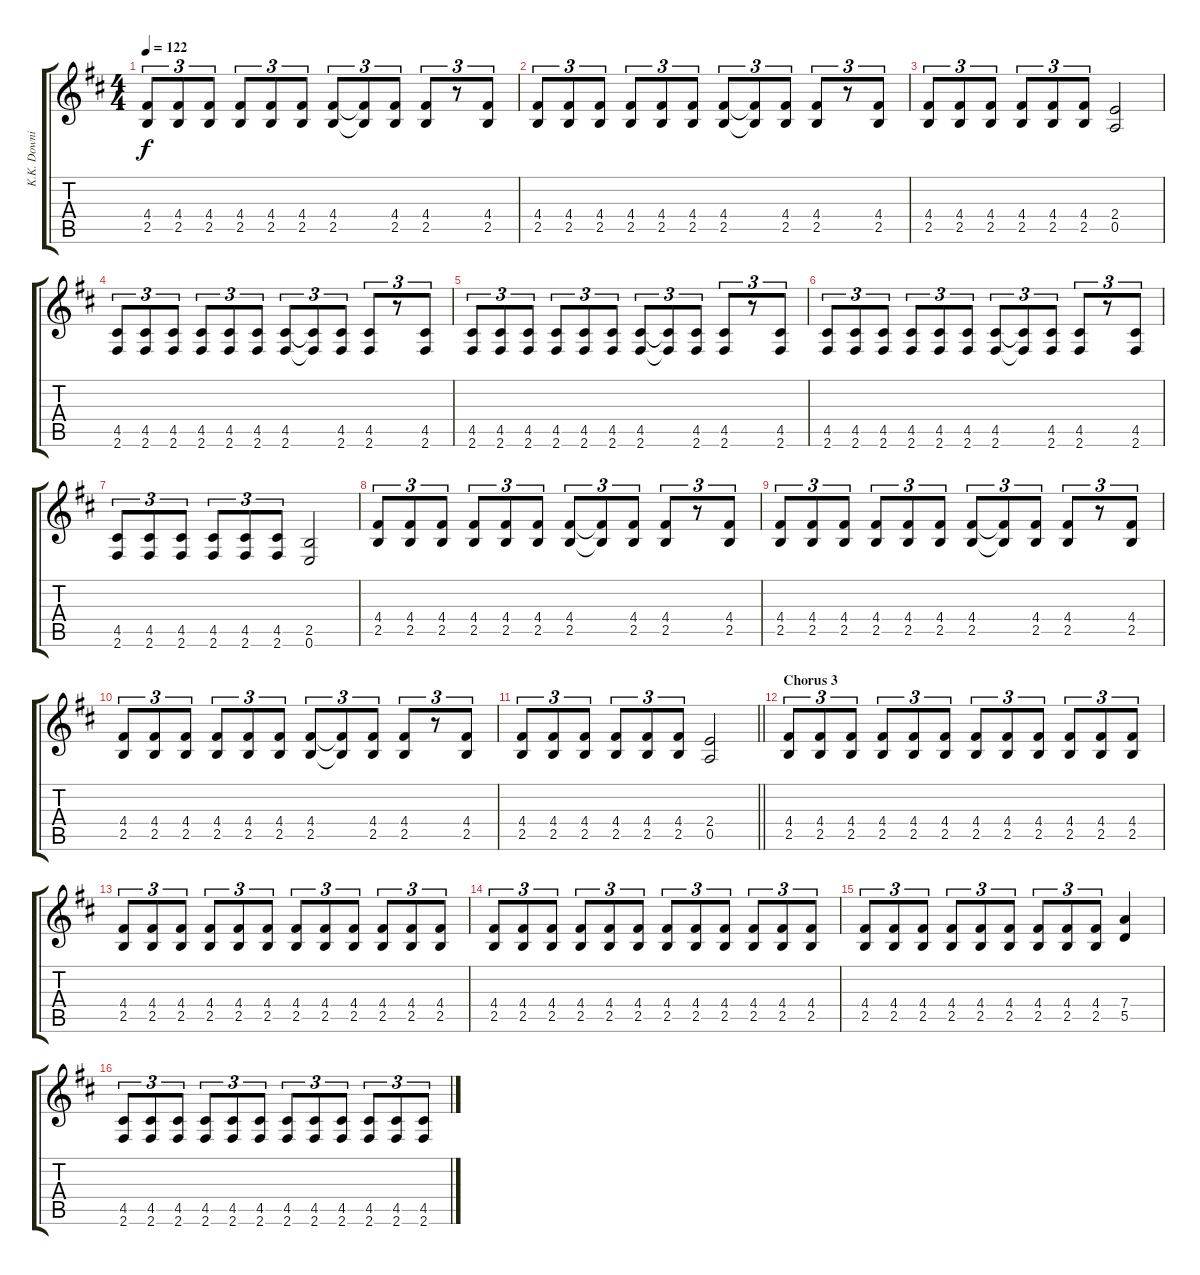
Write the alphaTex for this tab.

\track ("K.K. Downing" "K.K. Downi") {instrument distortionguitar}
\staff {score tabs}
\tuning (E4 B3 G3 D3 A2 E2) {hide}
\ts (4 4)
\tempo 122
\clef g2
\ks d
(4.4 2.5).8{tu (3 2) dy f} (4.4 2.5).8{tu (3 2)} (4.4 2.5).8{tu (3 2)} (4.4 2.5).8{tu (3 2)} (4.4 2.5).8{tu (3 2)} (4.4 2.5).8{tu (3 2)} (4.4 2.5).8{tu (3 2)} (4.4{t} 2.5{t}).8{tu (3 2)} (4.4 2.5).8{tu (3 2)} (4.4 2.5).8{tu (3 2)} r.8{tu (3 2)} (4.4 2.5).8{tu (3 2)} |
(4.4 2.5).8{tu (3 2)} (4.4 2.5).8{tu (3 2)} (4.4 2.5).8{tu (3 2)} (4.4 2.5).8{tu (3 2)} (4.4 2.5).8{tu (3 2)} (4.4 2.5).8{tu (3 2)} (4.4 2.5).8{tu (3 2)} (4.4{t} 2.5{t}).8{tu (3 2)} (4.4 2.5).8{tu (3 2)} (4.4 2.5).8{tu (3 2)} r.8{tu (3 2)} (4.4 2.5).8{tu (3 2)} |
(4.4 2.5).8{tu (3 2)} (4.4 2.5).8{tu (3 2)} (4.4 2.5).8{tu (3 2)} (4.4 2.5).8{tu (3 2)} (4.4 2.5).8{tu (3 2)} (4.4 2.5).8{tu (3 2)} (2.4 0.5).2 |
(4.5 2.6).8{tu (3 2)} (4.5 2.6).8{tu (3 2)} (4.5 2.6).8{tu (3 2)} (4.5 2.6).8{tu (3 2)} (4.5 2.6).8{tu (3 2)} (4.5 2.6).8{tu (3 2)} (4.5 2.6).8{tu (3 2)} (4.5{t} 2.6{t}).8{tu (3 2)} (4.5 2.6).8{tu (3 2)} (4.5 2.6).8{tu (3 2)} r.8{tu (3 2)} (4.5 2.6).8{tu (3 2)} |
(4.5 2.6).8{tu (3 2)} (4.5 2.6).8{tu (3 2)} (4.5 2.6).8{tu (3 2)} (4.5 2.6).8{tu (3 2)} (4.5 2.6).8{tu (3 2)} (4.5 2.6).8{tu (3 2)} (4.5 2.6).8{tu (3 2)} (4.5{t} 2.6{t}).8{tu (3 2)} (4.5 2.6).8{tu (3 2)} (4.5 2.6).8{tu (3 2)} r.8{tu (3 2)} (4.5 2.6).8{tu (3 2)} |
(4.5 2.6).8{tu (3 2)} (4.5 2.6).8{tu (3 2)} (4.5 2.6).8{tu (3 2)} (4.5 2.6).8{tu (3 2)} (4.5 2.6).8{tu (3 2)} (4.5 2.6).8{tu (3 2)} (4.5 2.6).8{tu (3 2)} (4.5{t} 2.6{t}).8{tu (3 2)} (4.5 2.6).8{tu (3 2)} (4.5 2.6).8{tu (3 2)} r.8{tu (3 2)} (4.5 2.6).8{tu (3 2)} |
(4.5 2.6).8{tu (3 2)} (4.5 2.6).8{tu (3 2)} (4.5 2.6).8{tu (3 2)} (4.5 2.6).8{tu (3 2)} (4.5 2.6).8{tu (3 2)} (4.5 2.6).8{tu (3 2)} (2.5 0.6).2 |
(4.4 2.5).8{tu (3 2)} (4.4 2.5).8{tu (3 2)} (4.4 2.5).8{tu (3 2)} (4.4 2.5).8{tu (3 2)} (4.4 2.5).8{tu (3 2)} (4.4 2.5).8{tu (3 2)} (4.4 2.5).8{tu (3 2)} (4.4{t} 2.5{t}).8{tu (3 2)} (4.4 2.5).8{tu (3 2)} (4.4 2.5).8{tu (3 2)} r.8{tu (3 2)} (4.4 2.5).8{tu (3 2)} |
(4.4 2.5).8{tu (3 2)} (4.4 2.5).8{tu (3 2)} (4.4 2.5).8{tu (3 2)} (4.4 2.5).8{tu (3 2)} (4.4 2.5).8{tu (3 2)} (4.4 2.5).8{tu (3 2)} (4.4 2.5).8{tu (3 2)} (4.4{t} 2.5{t}).8{tu (3 2)} (4.4 2.5).8{tu (3 2)} (4.4 2.5).8{tu (3 2)} r.8{tu (3 2)} (4.4 2.5).8{tu (3 2)} |
(4.4 2.5).8{tu (3 2)} (4.4 2.5).8{tu (3 2)} (4.4 2.5).8{tu (3 2)} (4.4 2.5).8{tu (3 2)} (4.4 2.5).8{tu (3 2)} (4.4 2.5).8{tu (3 2)} (4.4 2.5).8{tu (3 2)} (4.4{t} 2.5{t}).8{tu (3 2)} (4.4 2.5).8{tu (3 2)} (4.4 2.5).8{tu (3 2)} r.8{tu (3 2)} (4.4 2.5).8{tu (3 2)} |
\barLineRight lightlight
(4.4 2.5).8{tu (3 2)} (4.4 2.5).8{tu (3 2)} (4.4 2.5).8{tu (3 2)} (4.4 2.5).8{tu (3 2)} (4.4 2.5).8{tu (3 2)} (4.4 2.5).8{tu (3 2)} (2.4 0.5).2 |
\section ("" "Chorus 3")
(4.4 2.5).8{tu (3 2)} (4.4 2.5).8{tu (3 2)} (4.4 2.5).8{tu (3 2)} (4.4 2.5).8{tu (3 2)} (4.4 2.5).8{tu (3 2)} (4.4 2.5).8{tu (3 2)} (4.4 2.5).8{tu (3 2)} (4.4 2.5).8{tu (3 2)} (4.4 2.5).8{tu (3 2)} (4.4 2.5).8{tu (3 2)} (4.4 2.5).8{tu (3 2)} (4.4 2.5).8{tu (3 2)} |
(4.4 2.5).8{tu (3 2)} (4.4 2.5).8{tu (3 2)} (4.4 2.5).8{tu (3 2)} (4.4 2.5).8{tu (3 2)} (4.4 2.5).8{tu (3 2)} (4.4 2.5).8{tu (3 2)} (4.4 2.5).8{tu (3 2)} (4.4 2.5).8{tu (3 2)} (4.4 2.5).8{tu (3 2)} (4.4 2.5).8{tu (3 2)} (4.4 2.5).8{tu (3 2)} (4.4 2.5).8{tu (3 2)} |
(4.4 2.5).8{tu (3 2)} (4.4 2.5).8{tu (3 2)} (4.4 2.5).8{tu (3 2)} (4.4 2.5).8{tu (3 2)} (4.4 2.5).8{tu (3 2)} (4.4 2.5).8{tu (3 2)} (4.4 2.5).8{tu (3 2)} (4.4 2.5).8{tu (3 2)} (4.4 2.5).8{tu (3 2)} (4.4 2.5).8{tu (3 2)} (4.4 2.5).8{tu (3 2)} (4.4 2.5).8{tu (3 2)} |
(4.4 2.5).8{tu (3 2)} (4.4 2.5).8{tu (3 2)} (4.4 2.5).8{tu (3 2)} (4.4 2.5).8{tu (3 2)} (4.4 2.5).8{tu (3 2)} (4.4 2.5).8{tu (3 2)} (4.4 2.5).8{tu (3 2)} (4.4 2.5).8{tu (3 2)} (4.4 2.5).8{tu (3 2)} (7.4 5.5).4 |
(4.5 2.6).8{tu (3 2)} (4.5 2.6).8{tu (3 2)} (4.5 2.6).8{tu (3 2)} (4.5 2.6).8{tu (3 2)} (4.5 2.6).8{tu (3 2)} (4.5 2.6).8{tu (3 2)} (4.5 2.6).8{tu (3 2)} (4.5 2.6).8{tu (3 2)} (4.5 2.6).8{tu (3 2)} (4.5 2.6).8{tu (3 2)} (4.5 2.6).8{tu (3 2)} (4.5 2.6).8{tu (3 2)}
